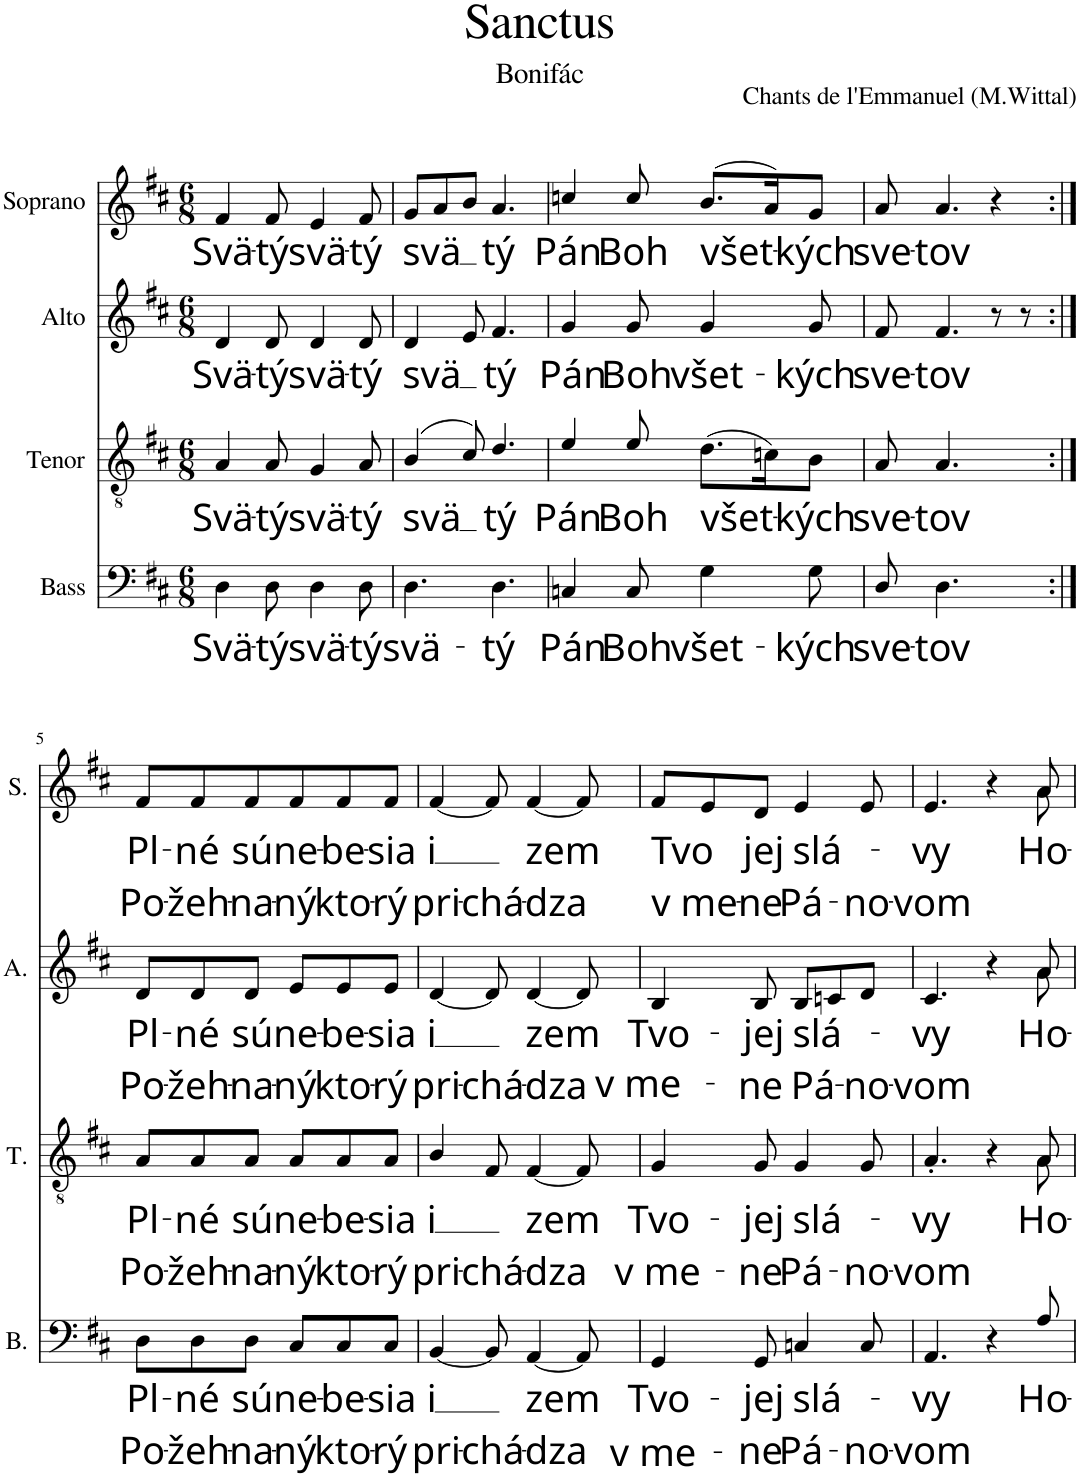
**kern	**text	**text	**kern	**text	**text	**kern	**text	**text	**kern	**text	**text
*part4	*part4	*part4	*part3	*part3	*part3	*part2	*part2	*part2	*part1	*part1	*part1
*staff4	*staff4	*staff4	*staff3	*staff3	*staff3	*staff2	*staff2	*staff2	*staff1	*staff1	*staff1
*I"Bass	*	*	*I"Tenor	*	*	*I"Alto	*	*	*I"Soprano	*	*
*I'B.	*	*	*I'T.	*	*	*I'A.	*	*	*I'S.	*	*
*clefF4	*	*	*clefGv2	*	*	*clefG2	*	*	*clefG2	*	*
*k[f#c#]	*	*	*k[f#c#]	*	*	*k[f#c#]	*	*	*k[f#c#]	*	*
*M6/8	*	*	*M6/8	*	*	*M6/8	*	*	*M6/8	*	*
=1	=1	=1	=1	=1	=1	=1	=1	=1	=1	=1	=1
!	!LO:LY:b	!	!	!LO:LY:b	!	!	!LO:LY:b	!	!	!LO:LY:b	!
4D\	Svä-	.	4A/	Svä-	.	4d/	Svä-	.	4f#/	Svä-	.
!	!LO:LY:b	!	!	!LO:LY:b	!	!	!LO:LY:b	!	!	!LO:LY:b	!
8D\	-tý	.	8A/	-tý	.	8d/	-tý	.	8f#/	-tý	.
!	!LO:LY:b	!	!	!LO:LY:b	!	!	!LO:LY:b	!	!	!LO:LY:b	!
4D\	svä-	.	4G/	svä-	.	4d/	svä-	.	4e/	svä-	.
!	!LO:LY:b	!	!	!LO:LY:b	!	!	!LO:LY:b	!	!	!LO:LY:b	!
8D\	-tý	.	8A/	-tý	.	8d/	-tý	.	8f#/	-tý	.
=2	=2	=2	=2	=2	=2	=2	=2	=2	=2	=2	=2
!	!LO:LY:b	!	!	!LO:LY:b	!	!	!LO:LY:b	!	!	!LO:LY:b	!
4.D\	svä-	.	(>4B/	svä	.	4d/	svä	.	8g/L	svä	.
.	.	.	.	.	.	.	.	.	8a/	.	.
.	.	.	8c#/)	.	.	8e/	.	.	8b/J	.	.
!	!LO:LY:b	!	!	!LO:LY:b	!	!	!LO:LY:b	!	!	!LO:LY:b	!
4.D\	-tý	.	4.d/	tý	.	4.f#/	tý	.	4.a/	tý	.
=3	=3	=3	=3	=3	=3	=3	=3	=3	=3	=3	=3
!	!LO:LY:b	!	!	!LO:LY:b	!	!	!LO:LY:b	!	!	!LO:LY:b	!
4Cn/	Pán	.	4e/	Pán	.	4g/	Pán	.	4ccn/	Pán	.
!	!LO:LY:b	!	!	!LO:LY:b	!	!	!LO:LY:b	!	!	!LO:LY:b	!
8C/	Boh	.	8e/	Boh	.	8g/	Boh	.	8cc/	Boh	.
!	!LO:LY:b	!	!	!LO:LY:b	!	!	!LO:LY:b	!	!	!LO:LY:b	!
4G\	všet-	.	(>8.d\L	všet-	.	4g/	všet-	.	(>8.b/L	všet-	.
.	.	.	16cn\K)	.	.	.	.	.	16a/K)	.	.
!	!LO:LY:b	!	!	!LO:LY:b	!	!	!LO:LY:b	!	!	!LO:LY:b	!
8G\	-kých	.	8B\J	-kých	.	8g/	-kých	.	8g/J	-kých	.
=4	=4	=4	=4	=4	=4	=4	=4	=4	=4	=4	=4
!	!LO:LY:b	!	!	!LO:LY:b	!	!	!LO:LY:b	!	!	!LO:LY:b	!
8D/	sve-	.	8A/	sve-	.	8f#/	sve-	.	8a/	sve-	.
!	!LO:LY:b	!	!	!LO:LY:b	!	!	!LO:LY:b	!	!	!LO:LY:b	!
4.D\	-tov	.	4.A/	-tov	.	4.f#/	-tov	.	4.a/	-tov	.
4ryy	.	.	4ryy	.	.	8r	.	.	4r	.	.
.	.	.	.	.	.	8r	.	.	.	.	.
!!LO:LB:g=z
=5:|!	=5:|!	=5:|!	=5:|!	=5:|!	=5:|!	=5:|!	=5:|!	=5:|!	=5:|!	=5:|!	=5:|!
!	!LO:LY:b	!LO:LY:b	!	!LO:LY:b	!LO:LY:b	!	!LO:LY:b	!LO:LY:b	!	!LO:LY:b	!LO:LY:b
8D\L	Pl-	Po-	8A/L	Pl-	Po-	8d/L	Pl-	Po-	8f#/L	Pl-	Po-
!	!LO:LY:b	!LO:LY:b	!	!LO:LY:b	!LO:LY:b	!	!LO:LY:b	!LO:LY:b	!	!LO:LY:b	!LO:LY:b
8D\	-né	-žeh-	8A/	-né	-žeh-	8d/	-né	-žeh-	8f#/	-né	-žeh-
!	!LO:LY:b	!LO:LY:b	!	!LO:LY:b	!LO:LY:b	!	!LO:LY:b	!LO:LY:b	!	!LO:LY:b	!LO:LY:b
8D\J	sú	-na-	8A/J	sú	-na-	8d/J	sú	-na-	8f#/	sú	-na-
!	!LO:LY:b	!LO:LY:b	!	!LO:LY:b	!LO:LY:b	!	!LO:LY:b	!LO:LY:b	!	!LO:LY:b	!LO:LY:b
8C#/L	ne-	-ný	8A/L	ne-	-ný	8e/L	ne-	-ný	8f#/	ne-	-ný
!	!LO:LY:b	!LO:LY:b	!	!LO:LY:b	!LO:LY:b	!	!LO:LY:b	!LO:LY:b	!	!LO:LY:b	!LO:LY:b
8C#/	-be-	kto-	8A/	-be-	kto-	8e/	-be-	kto-	8f#/	-be-	kto-
!	!LO:LY:b	!LO:LY:b	!	!LO:LY:b	!LO:LY:b	!	!LO:LY:b	!LO:LY:b	!	!LO:LY:b	!LO:LY:b
8C#/J	-sia	-rý	8A/J	-sia	-rý	8e/J	-sia	-rý	8f#/J	-sia	-rý
=6	=6	=6	=6	=6	=6	=6	=6	=6	=6	=6	=6
!	!LO:LY:b	!LO:LY:b	!	!LO:LY:b	!LO:LY:b	!	!LO:LY:b	!LO:LY:b	!	!LO:LY:b	!LO:LY:b
[4BB/	i	pri-	4B/	i	pri-	[4d/	i	pri-	[4f#/	i	pri-
!	!	!LO:LY:b	!	!	!LO:LY:b	!	!	!LO:LY:b	!	!	!LO:LY:b
8BB/]	.	-chá-	8F#/	.	-chá-	8d/]	.	-chá-	8f#/]	.	-chá-
!	!LO:LY:b	!LO:LY:b	!	!LO:LY:b	!LO:LY:b	!	!LO:LY:b	!LO:LY:b	!	!LO:LY:b	!LO:LY:b
[4AA/	zem	-dza	[4F#/	zem	-dza	[4d/	zem	-dza	[4f#/	zem	-dza
8AA/]	.	.	8F#/]	.	.	8d/]	.	.	8f#/]	.	.
=7	=7	=7	=7	=7	=7	=7	=7	=7	=7	=7	=7
!	!LO:LY:b	!LO:LY:b	!	!LO:LY:b	!LO:LY:b	!	!LO:LY:b	!LO:LY:b	!	!LO:LY:b	!LO:LY:b
4GG/	Tvo-	v me-	4G/	Tvo-	v me-	4B/	Tvo-	v me-	8f#/L	Tvo	v me-
.	.	.	.	.	.	.	.	.	8e/	.	.
!	!LO:LY:b	!LO:LY:b	!	!LO:LY:b	!LO:LY:b	!	!LO:LY:b	!LO:LY:b	!	!LO:LY:b	!LO:LY:b
8GG/	-jej	-ne	8G/	-jej	-ne	8B/	-jej	-ne	8d/J	jej	-ne
!	!LO:LY:b	!LO:LY:b	!	!LO:LY:b	!LO:LY:b	!	!LO:LY:b	!LO:LY:b	!	!LO:LY:b	!LO:LY:b
4Cn/	slá-	Pá-	4G/	slá-	Pá-	8B/L	slá-	Pá-	4e/	slá-	Pá-
.	.	.	.	.	.	8cn/	.	.	.	.	.
!	!	!LO:LY:b	!	!	!LO:LY:b	!	!	!LO:LY:b	!	!	!LO:LY:b
8C/	.	-no-	8G/	.	-no-	8d/J	.	-no-	8e/	.	-no-
=8	=8	=8	=8	=8	=8	=8	=8	=8	=8	=8	=8
!	!LO:LY:b	!LO:LY:b	!	!LO:LY:b	!LO:LY:b	!	!LO:LY:b	!LO:LY:b	!	!LO:LY:b	!LO:LY:b
*	*	*	*^	*	*	*^	*	*	*^	*	*
4.AA/	vy	-vom	4.A'/	8ryy	-vy	-vom	4.c#/	8ryy	-vy	-vom	4.e/	8ryy	-vy	-vom
*	*	*	*v	*v	*	*	*	*	*	*	*v	*v	*	*
*	*	*	*	*	*	*v	*v	*	*	*	*	*
4r	.	.	4r	.	.	4r	.	.	4r	.	.
!	!LO:LY:b	!	!	!LO:LY:b	!	!	!LO:LY:b	!	!	!LO:LY:b	!
*	*	*	*^	*	*	*^	*	*	*^	*	*
8A/	Ho-	.	8A/	8A\	Ho-	.	8a/	8a\	Ho-	.	8a/	8a\	Ho-	.
*	*	*	*v	*v	*	*	*	*	*	*	*v	*v	*	*
*	*	*	*	*	*	*v	*v	*	*	*	*	*
=	=	=	=	=	=	=	=	=	=	=	=
*-	*-	*-	*-	*-	*-	*-	*-	*-	*-	*-	*-
